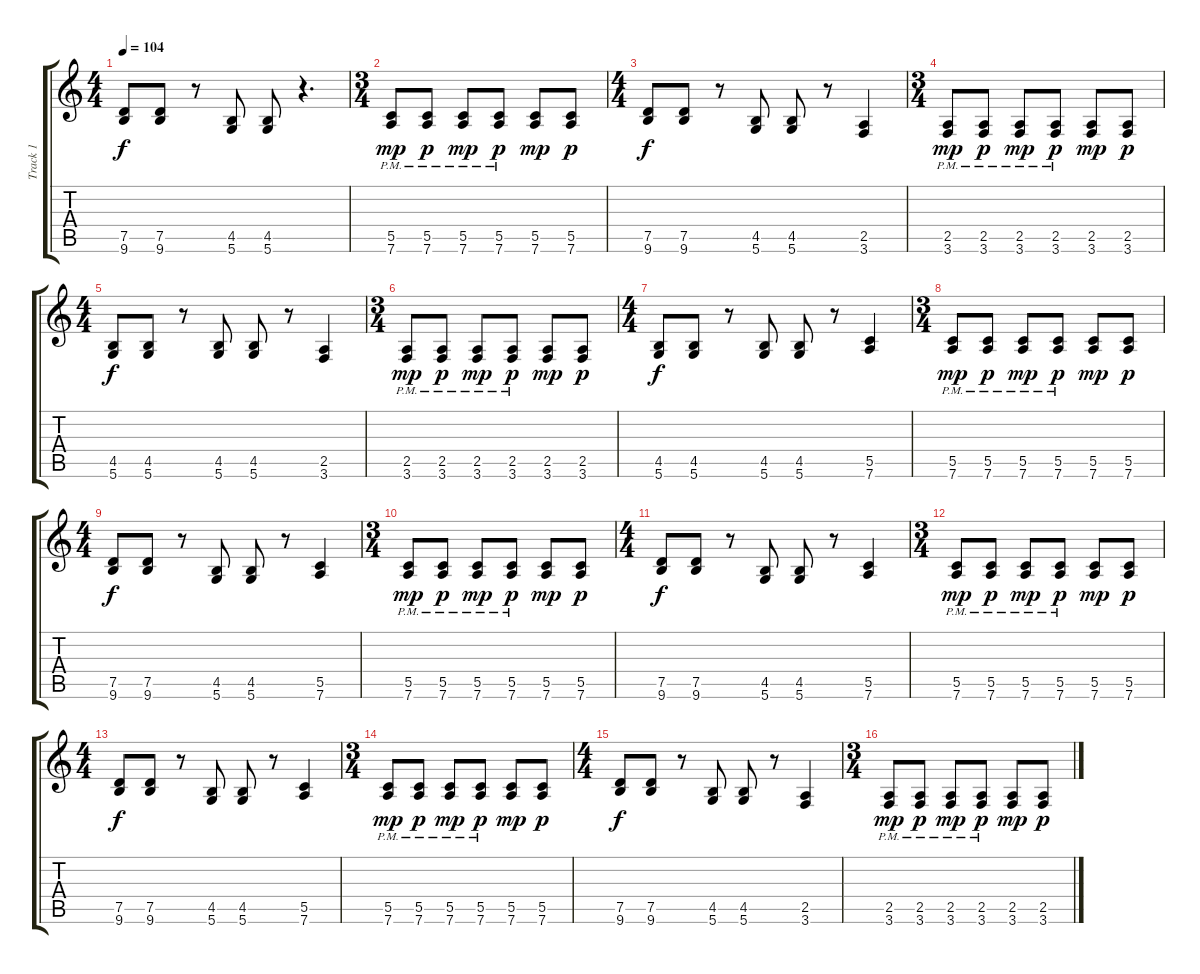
\track ("Track 1" "Track 1") {instrument acousticguitarsteel}
\staff {score tabs}
\tuning (D4 A3 F3 C3 G2 D2) {hide}
\ts (4 4)
\tempo 104
\clef g2
\ks c
(7.5 9.6).8{dy f} (7.5 9.6).8 r.8 (4.5 5.6).8 (4.5 5.6).8 r.4{d} |
\ts (3 4)
(5.5{pm} 7.6{pm}).8{dy mp} (5.5{pm} 7.6{pm}).8{dy p} (5.5{pm} 7.6{pm}).8{dy mp} (5.5{pm} 7.6{pm}).8{dy p} (5.5 7.6).8{dy mp} (5.5 7.6).8{dy p} |
\ts (4 4)
(7.5 9.6).8{dy f} (7.5 9.6).8 r.8 (4.5 5.6).8 (4.5 5.6).8 r.8 (2.5 3.6).4 |
\ts (3 4)
(2.5{pm} 3.6{pm}).8{dy mp} (2.5{pm} 3.6{pm}).8{dy p} (2.5{pm} 3.6{pm}).8{dy mp} (2.5{pm} 3.6{pm}).8{dy p} (2.5 3.6).8{dy mp} (2.5 3.6).8{dy p} |
\ts (4 4)
(4.5 5.6).8{dy f} (4.5 5.6).8 r.8 (4.5 5.6).8 (4.5 5.6).8 r.8 (2.5 3.6).4 |
\ts (3 4)
(2.5{pm} 3.6{pm}).8{dy mp} (2.5{pm} 3.6{pm}).8{dy p} (2.5{pm} 3.6{pm}).8{dy mp} (2.5{pm} 3.6{pm}).8{dy p} (2.5 3.6).8{dy mp} (2.5 3.6).8{dy p} |
\ts (4 4)
(4.5 5.6).8{dy f} (4.5 5.6).8 r.8 (4.5 5.6).8 (4.5 5.6).8 r.8 (5.5 7.6).4 |
\ts (3 4)
(5.5{pm} 7.6{pm}).8{dy mp} (5.5{pm} 7.6{pm}).8{dy p} (5.5{pm} 7.6{pm}).8{dy mp} (5.5{pm} 7.6{pm}).8{dy p} (5.5 7.6).8{dy mp} (5.5 7.6).8{dy p} |
\ts (4 4)
(7.5 9.6).8{dy f} (7.5 9.6).8 r.8 (4.5 5.6).8 (4.5 5.6).8 r.8 (5.5 7.6).4 |
\ts (3 4)
(5.5{pm} 7.6{pm}).8{dy mp} (5.5{pm} 7.6{pm}).8{dy p} (5.5{pm} 7.6{pm}).8{dy mp} (5.5{pm} 7.6{pm}).8{dy p} (5.5 7.6).8{dy mp} (5.5 7.6).8{dy p} |
\ts (4 4)
(7.5 9.6).8{dy f} (7.5 9.6).8 r.8 (4.5 5.6).8 (4.5 5.6).8 r.8 (5.5 7.6).4 |
\ts (3 4)
(5.5{pm} 7.6{pm}).8{dy mp} (5.5{pm} 7.6{pm}).8{dy p} (5.5{pm} 7.6{pm}).8{dy mp} (5.5{pm} 7.6{pm}).8{dy p} (5.5 7.6).8{dy mp} (5.5 7.6).8{dy p} |
\ts (4 4)
(7.5 9.6).8{dy f} (7.5 9.6).8 r.8 (4.5 5.6).8 (4.5 5.6).8 r.8 (5.5 7.6).4 |
\ts (3 4)
(5.5{pm} 7.6{pm}).8{dy mp} (5.5{pm} 7.6{pm}).8{dy p} (5.5{pm} 7.6{pm}).8{dy mp} (5.5{pm} 7.6{pm}).8{dy p} (5.5 7.6).8{dy mp} (5.5 7.6).8{dy p} |
\ts (4 4)
(7.5 9.6).8{dy f} (7.5 9.6).8 r.8 (4.5 5.6).8 (4.5 5.6).8 r.8 (2.5 3.6).4 |
\ts (3 4)
(2.5{pm} 3.6{pm}).8{dy mp} (2.5{pm} 3.6{pm}).8{dy p} (2.5{pm} 3.6{pm}).8{dy mp} (2.5{pm} 3.6{pm}).8{dy p} (2.5 3.6).8{dy mp} (2.5 3.6).8{dy p}
